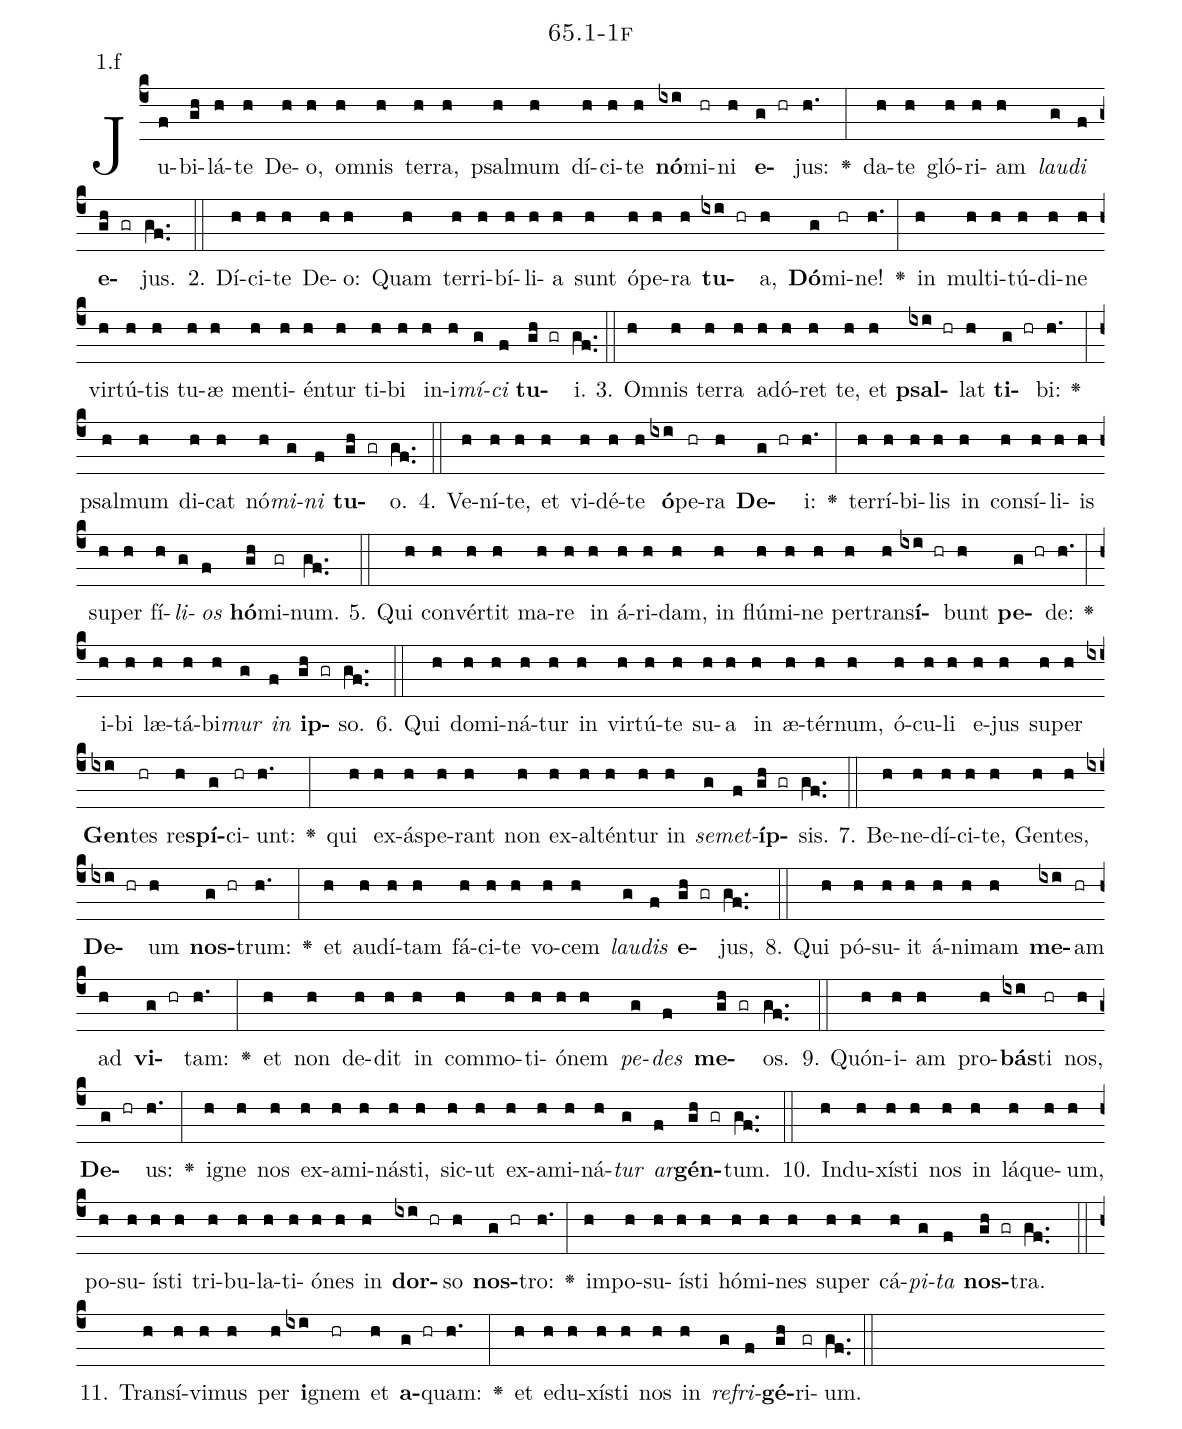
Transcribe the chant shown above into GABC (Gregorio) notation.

name: 65.1-1f;
annotation: 1.f;
%%
(c4)Ju(f)bi(gh)lá(h)te(h) De(h)o,(h) om(h)nis(h) ter(h)ra,(h) psal(h)mum(h) dí(h)ci(h)te(h) <b>nó</b>(ixi)mi(hr)ni(h) <b>e</b>(g hr)jus:(h.) <v>\greheightstar</v>(:) da(h)te(h) gló(h)ri(h)am(h) <i>lau</i>(g)<i>di</i>(f) <b>e</b>(gh gr)jus.(gf..) (::)
2. Dí(h)ci(h)te(h) De(h)o:(h) Quam(h) ter(h)ri(h)bí(h)li(h)a(h) sunt(h) ó(h)pe(h)ra(h) <b>tu</b>(ixi hr)a,(h) <b>Dó</b>(g)mi(hr)ne!(h.) <v>\greheightstar</v>(:) in(h) mul(h)ti(h)tú(h)di(h)ne(h) vir(h)tú(h)tis(h) tu(h)æ(h) men(h)ti(h)én(h)tur(h) ti(h)bi(h) in(h)i(h)<i>mí</i>(g)<i>ci</i>(f) <b>tu</b>(gh gr)i.(gf..) (::)
3. Om(h)nis(h) ter(h)ra(h) ad(h)ó(h)ret(h) te,(h) et(h) <b>psal</b>(ixi hr)lat(h) <b>ti</b>(g hr)bi:(h.) <v>\greheightstar</v>(:) psal(h)mum(h) di(h)cat(h) nó(h)<i>mi</i>(g)<i>ni</i>(f) <b>tu</b>(gh gr)o.(gf..) (::)
4. Ve(h)ní(h)te,(h) et(h) vi(h)dé(h)te(h) <b>ó</b>(ixi)pe(hr)ra(h) <b>De</b>(g hr)i:(h.) <v>\greheightstar</v>(:) ter(h)rí(h)bi(h)lis(h) in(h) con(h)sí(h)li(h)is(h) su(h)per(h) fí(h)<i>li</i>(g)<i>os</i>(f) <b>hó</b>(gh)mi(gr)num.(gf..) (::)
5. Qui(h) con(h)vér(h)tit(h) ma(h)re(h) in(h) á(h)ri(h)dam,(h) in(h) flú(h)mi(h)ne(h) per(h)trans(h)<b>í</b>(ixi hr)bunt(h) <b>pe</b>(g hr)de:(h.) <v>\greheightstar</v>(:) i(h)bi(h) læ(h)tá(h)bi(h)<i>mur</i>(g) <i>in</i>(f) <b>ip</b>(gh gr)so.(gf..) (::)
6. Qui(h) do(h)mi(h)ná(h)tur(h) in(h) vir(h)tú(h)te(h) su(h)a(h) in(h) æ(h)tér(h)num,(h) ó(h)cu(h)li(h) e(h)jus(h) su(h)per(h) <b>Gen</b>(ixi)tes(hr) re(h)<b>spí</b>(g)ci(hr)unt:(h.) <v>\greheightstar</v>(:) qui(h) ex(h)ás(h)pe(h)rant(h) non(h) ex(h)al(h)tén(h)tur(h) in(h) <i>se</i>(g)<i>met</i>(f)<b>íp</b>(gh gr)sis.(gf..) (::)
7. Be(h)ne(h)dí(h)ci(h)te,(h) Gen(h)tes,(h) <b>De</b>(ixi hr)um(h) <b>nos</b>(g hr)trum:(h.) <v>\greheightstar</v>(:) et(h) au(h)dí(h)tam(h) fá(h)ci(h)te(h) vo(h)cem(h) <i>lau</i>(g)<i>dis</i>(f) <b>e</b>(gh gr)jus,(gf..) (::)
8. Qui(h) pó(h)su(h)it(h) á(h)ni(h)mam(h) <b>me</b>(ixi)am(hr) ad(h) <b>vi</b>(g hr)tam:(h.) <v>\greheightstar</v>(:) et(h) non(h) de(h)dit(h) in(h) com(h)mo(h)ti(h)ó(h)nem(h) <i>pe</i>(g)<i>des</i>(f) <b>me</b>(gh gr)os.(gf..) (::)
9. Quón(h)i(h)am(h) pro(h)<b>bás</b>(ixi)ti(hr) nos,(h) <b>De</b>(g hr)us:(h.) <v>\greheightstar</v>(:) i(h)gne(h) nos(h) ex(h)a(h)mi(h)nás(h)ti,(h) sic(h)ut(h) ex(h)a(h)mi(h)ná(h)<i>tur</i>(g) <i>ar</i>(f)<b>gén</b>(gh gr)tum.(gf..) (::)
10. In(h)du(h)xís(h)ti(h) nos(h) in(h) lá(h)que(h)um,(h) po(h)su(h)ís(h)ti(h) tri(h)bu(h)la(h)ti(h)ó(h)nes(h) in(h) <b>dor</b>(ixi hr)so(h) <b>nos</b>(g hr)tro:(h.) <v>\greheightstar</v>(:) im(h)po(h)su(h)ís(h)ti(h) hó(h)mi(h)nes(h) su(h)per(h) cá(h)<i>pi</i>(g)<i>ta</i>(f) <b>nos</b>(gh gr)tra.(gf..) (::)
11. Trans(h)í(h)vi(h)mus(h) per(h) <b>i</b>(ixi)gnem(hr) et(h) <b>a</b>(g hr)quam:(h.) <v>\greheightstar</v>(:) et(h) e(h)du(h)xís(h)ti(h) nos(h) in(h) <i>re</i>(g)<i>fri</i>(f)<b>gé</b>(gh)ri(gr)um.(gf..) (::)
